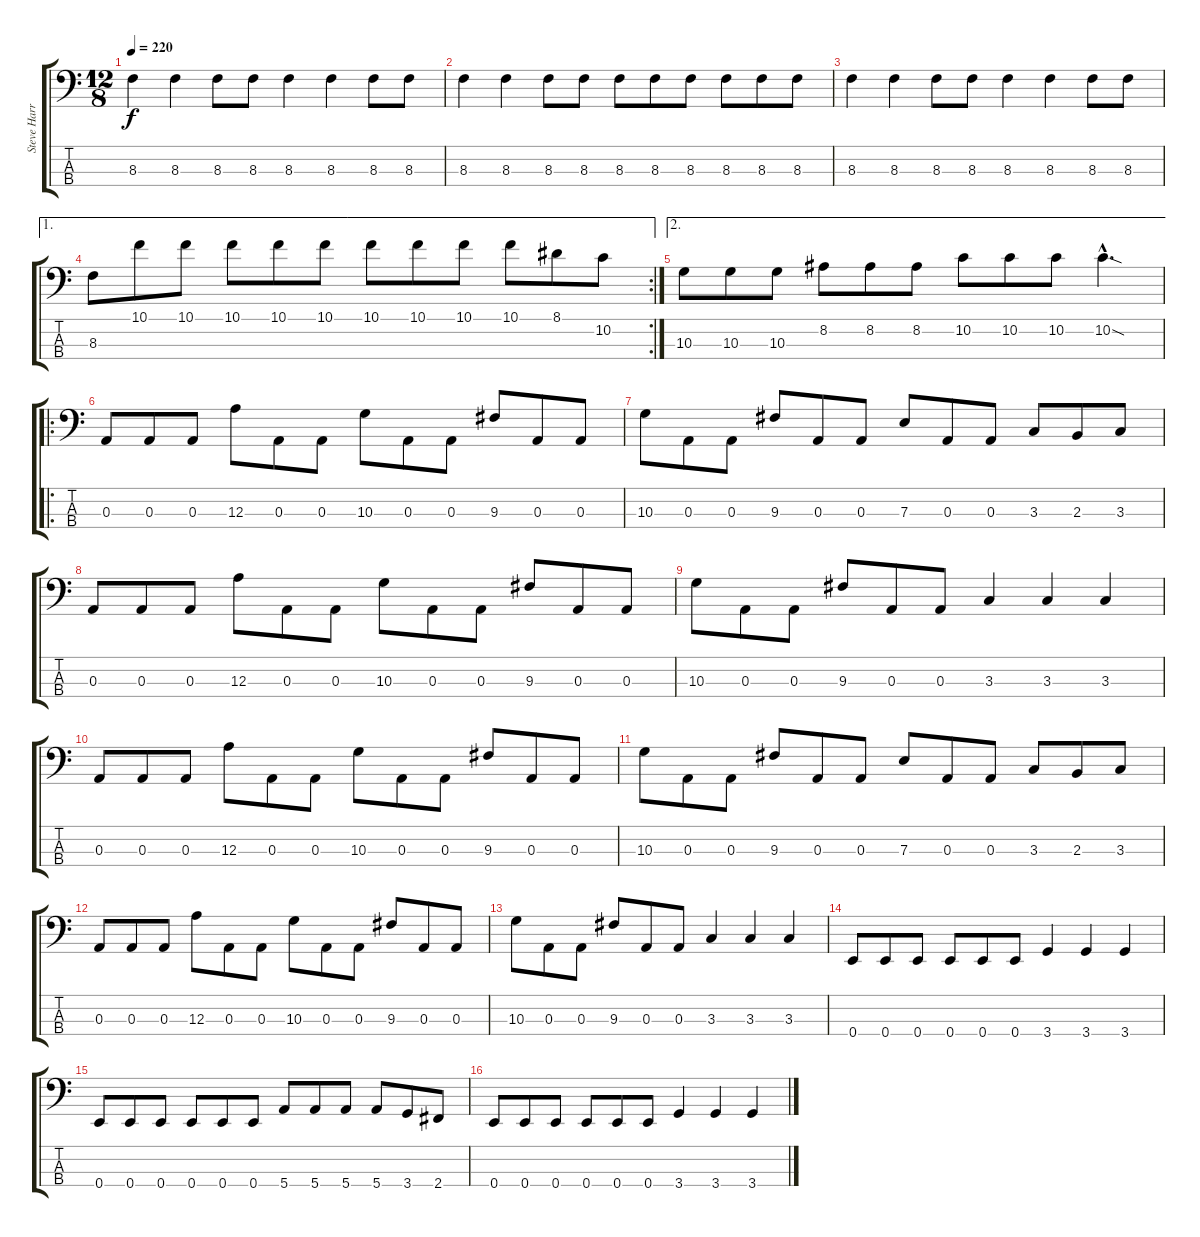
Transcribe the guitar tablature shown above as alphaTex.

\track ("Steve Harris" "Steve Harr") {instrument electricbassfinger}
\staff {score tabs}
\tuning (G2 D2 A1 E1) {hide}
\ts (12 8)
\tempo 220
\clef f4
\ks c
8.3.4{dy f} 8.3.4 8.3.8 8.3.8 8.3.4 8.3.4 8.3.8 8.3.8 |
8.3.4 8.3.4 8.3.8 8.3.8 8.3.8 8.3.8 8.3.8 8.3.8 8.3.8 8.3.8 |
8.3.4 8.3.4 8.3.8 8.3.8 8.3.4 8.3.4 8.3.8 8.3.8 |
\ae 1
\rc 2
8.3.8 10.1.8 10.1.8 10.1.8 10.1.8 10.1.8 10.1.8 10.1.8 10.1.8 10.1.8 8.1.8 10.2.8 |
\ae 2
10.3.8 10.3.8 10.3.8 8.2.8 8.2.8 8.2.8 10.2.8 10.2.8 10.2.8 10.2{sod hac}.4{d} |
\ro
0.3.8 0.3.8 0.3.8 12.3.8 0.3.8 0.3.8 10.3.8 0.3.8 0.3.8 9.3.8 0.3.8 0.3.8 |
10.3.8 0.3.8 0.3.8 9.3.8 0.3.8 0.3.8 7.3.8 0.3.8 0.3.8 3.3.8 2.3.8 3.3.8 |
0.3.8 0.3.8 0.3.8 12.3.8 0.3.8 0.3.8 10.3.8 0.3.8 0.3.8 9.3.8 0.3.8 0.3.8 |
10.3.8 0.3.8 0.3.8 9.3.8 0.3.8 0.3.8 3.3.4 3.3.4 3.3.4 |
0.3.8 0.3.8 0.3.8 12.3.8 0.3.8 0.3.8 10.3.8 0.3.8 0.3.8 9.3.8 0.3.8 0.3.8 |
10.3.8 0.3.8 0.3.8 9.3.8 0.3.8 0.3.8 7.3.8 0.3.8 0.3.8 3.3.8 2.3.8 3.3.8 |
0.3.8 0.3.8 0.3.8 12.3.8 0.3.8 0.3.8 10.3.8 0.3.8 0.3.8 9.3.8 0.3.8 0.3.8 |
10.3.8 0.3.8 0.3.8 9.3.8 0.3.8 0.3.8 3.3.4 3.3.4 3.3.4 |
0.4.8 0.4.8 0.4.8 0.4.8 0.4.8 0.4.8 3.4.4 3.4.4 3.4.4 |
0.4.8 0.4.8 0.4.8 0.4.8 0.4.8 0.4.8 5.4.8 5.4.8 5.4.8 5.4.8 3.4.8 2.4.8 |
0.4.8 0.4.8 0.4.8 0.4.8 0.4.8 0.4.8 3.4.4 3.4.4 3.4.4
